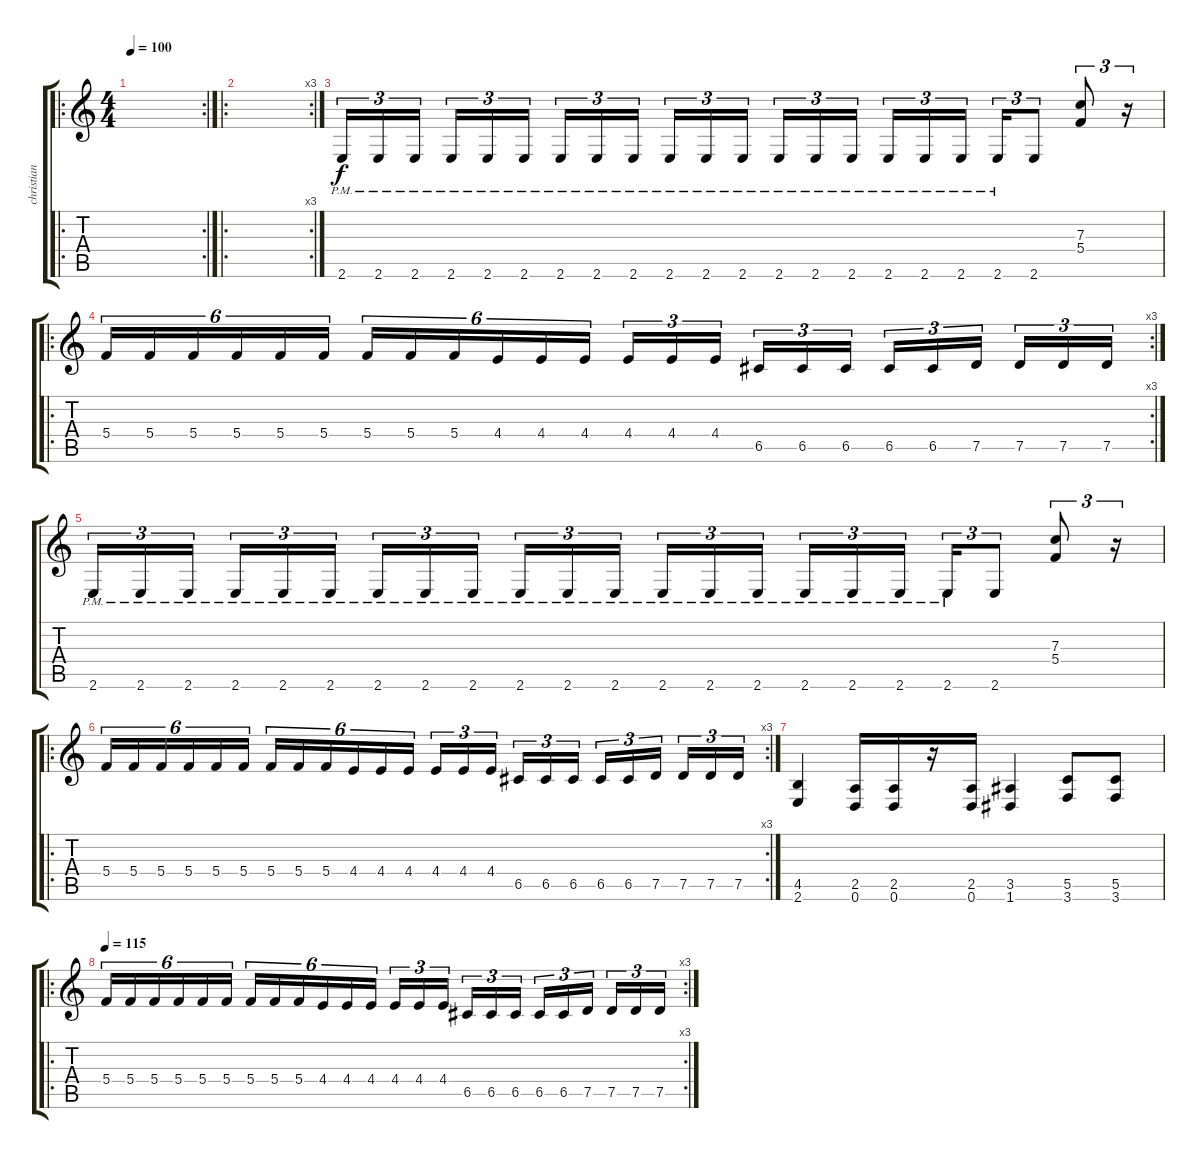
\track ("christian" "christian") {instrument distortionguitar}
\staff {score tabs}
\tuning (D4 A3 F3 C3 G2 D2) {hide}
\ro
\rc 2
\ts (4 4)
\tempo 100
\tempo 115
\tempo 100
\clef g2
\ks c
|
\ro
\rc 3
|
2.6{pm}.16{tu (3 2) balance 11} 2.6{pm}.16{tu (3 2)} 2.6{pm}.16{tu (3 2)} 2.6{pm}.16{tu (3 2)} 2.6{pm}.16{tu (3 2)} 2.6{pm}.16{tu (3 2)} 2.6{pm}.16{tu (3 2)} 2.6{pm}.16{tu (3 2)} 2.6{pm}.16{tu (3 2)} 2.6{pm}.16{tu (3 2)} 2.6{pm}.16{tu (3 2)} 2.6{pm}.16{tu (3 2)} 2.6{pm}.16{tu (3 2)} 2.6{pm}.16{tu (3 2)} 2.6{pm}.16{tu (3 2)} 2.6{pm}.16{tu (3 2)} 2.6{pm}.16{tu (3 2)} 2.6{pm}.16{tu (3 2)} 2.6{pm}.16{tu (3 2)} 2.6.8{tu (3 2)} (7.3 5.4).8{tu (3 2)} r.16{tu (3 2)} |
\ro
\rc 3
5.4.16{tu (6 4)} 5.4.16{tu (6 4)} 5.4.16{tu (6 4)} 5.4.16{tu (6 4)} 5.4.16{tu (6 4)} 5.4.16{tu (6 4)} 5.4.16{tu (6 4)} 5.4.16{tu (6 4)} 5.4.16{tu (6 4)} 4.4.16{tu (6 4)} 4.4.16{tu (6 4)} 4.4.16{tu (6 4)} 4.4.16{tu (3 2)} 4.4.16{tu (3 2)} 4.4.16{tu (3 2)} 6.5.16{tu (3 2)} 6.5.16{tu (3 2)} 6.5.16{tu (3 2)} 6.5.16{tu (3 2)} 6.5.16{tu (3 2)} 7.5.16{tu (3 2)} 7.5.16{tu (3 2)} 7.5.16{tu (3 2)} 7.5.16{tu (3 2)} |
2.6{pm}.16{tu (3 2) balance 11} 2.6{pm}.16{tu (3 2)} 2.6{pm}.16{tu (3 2)} 2.6{pm}.16{tu (3 2)} 2.6{pm}.16{tu (3 2)} 2.6{pm}.16{tu (3 2)} 2.6{pm}.16{tu (3 2)} 2.6{pm}.16{tu (3 2)} 2.6{pm}.16{tu (3 2)} 2.6{pm}.16{tu (3 2)} 2.6{pm}.16{tu (3 2)} 2.6{pm}.16{tu (3 2)} 2.6{pm}.16{tu (3 2)} 2.6{pm}.16{tu (3 2)} 2.6{pm}.16{tu (3 2)} 2.6{pm}.16{tu (3 2)} 2.6{pm}.16{tu (3 2)} 2.6{pm}.16{tu (3 2)} 2.6{pm}.16{tu (3 2)} 2.6.8{tu (3 2)} (7.3 5.4).8{tu (3 2)} r.16{tu (3 2)} |
\ro
\rc 3
5.4.16{tu (6 4)} 5.4.16{tu (6 4)} 5.4.16{tu (6 4)} 5.4.16{tu (6 4)} 5.4.16{tu (6 4)} 5.4.16{tu (6 4)} 5.4.16{tu (6 4)} 5.4.16{tu (6 4)} 5.4.16{tu (6 4)} 4.4.16{tu (6 4)} 4.4.16{tu (6 4)} 4.4.16{tu (6 4)} 4.4.16{tu (3 2)} 4.4.16{tu (3 2)} 4.4.16{tu (3 2)} 6.5.16{tu (3 2)} 6.5.16{tu (3 2)} 6.5.16{tu (3 2)} 6.5.16{tu (3 2)} 6.5.16{tu (3 2)} 7.5.16{tu (3 2)} 7.5.16{tu (3 2)} 7.5.16{tu (3 2)} 7.5.16{tu (3 2)} |
(4.5 2.6).4 (2.5 0.6).16 (2.5 0.6).16 r.16 (2.5 0.6).16 (3.5 1.6).4 (5.5 3.6).8 (5.5 3.6).8 |
\ro
\rc 3
\tempo 115
5.4.16{tu (6 4)} 5.4.16{tu (6 4)} 5.4.16{tu (6 4)} 5.4.16{tu (6 4)} 5.4.16{tu (6 4)} 5.4.16{tu (6 4)} 5.4.16{tu (6 4)} 5.4.16{tu (6 4)} 5.4.16{tu (6 4)} 4.4.16{tu (6 4)} 4.4.16{tu (6 4)} 4.4.16{tu (6 4)} 4.4.16{tu (3 2)} 4.4.16{tu (3 2)} 4.4.16{tu (3 2)} 6.5.16{tu (3 2)} 6.5.16{tu (3 2)} 6.5.16{tu (3 2)} 6.5.16{tu (3 2)} 6.5.16{tu (3 2)} 7.5.16{tu (3 2)} 7.5.16{tu (3 2)} 7.5.16{tu (3 2)} 7.5.16{tu (3 2)}
